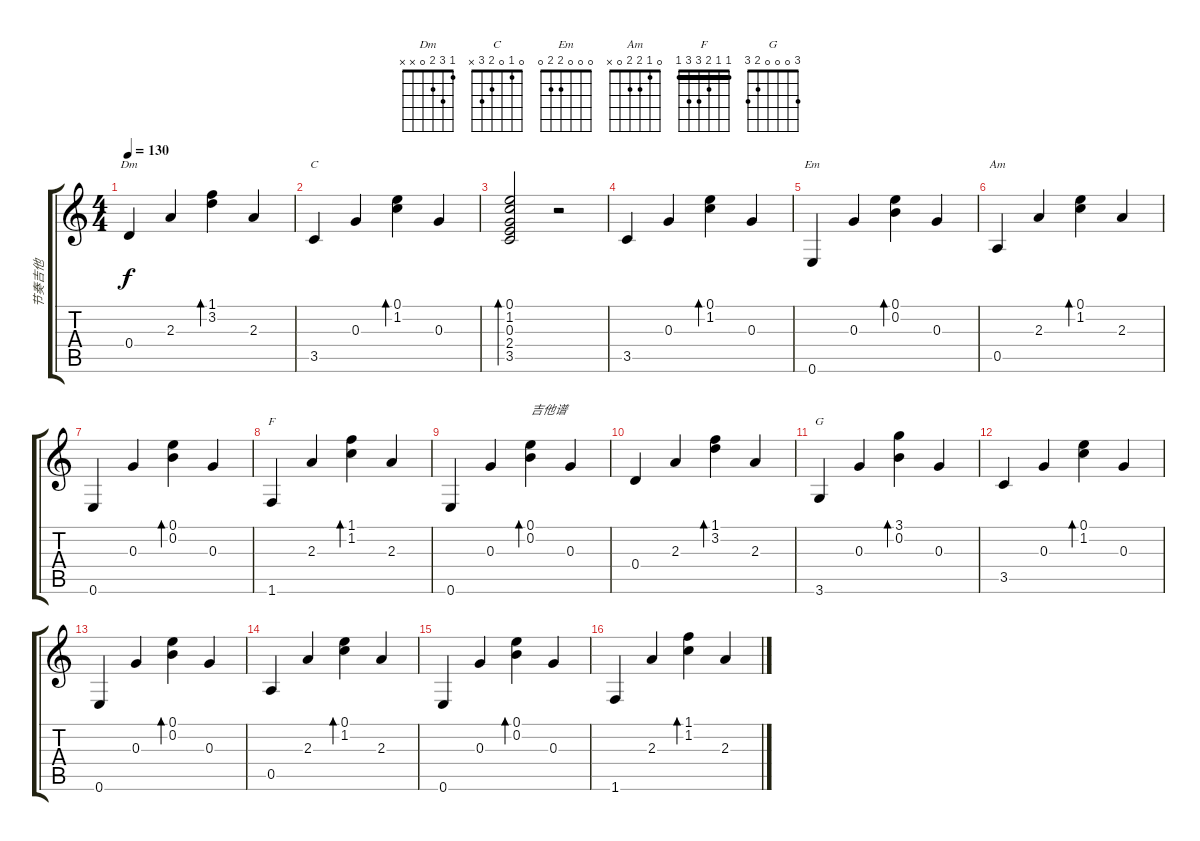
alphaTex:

\track ("节奏吉他" "节奏吉他") {instrument acousticguitarsteel}
\staff {score tabs}
\tuning (E4 B3 G3 D3 A2 E2) {hide}
\chord ("Dm" 1 3 2 0 x x)
\chord ("C" 0 1 0 2 3 x)
\chord ("Em" 0 0 0 2 2 0)
\chord ("Am" 0 1 2 2 0 x)
\chord ("F" 1 1 2 3 3 1) {barre 1}
\chord ("G" 3 0 0 0 2 3)
\ts (4 4)
\tempo 130
\clef g2
\ks c
0.4.4{ch "Dm" dy f} 2.3.4 (1.1 3.2).4{bd 480} 2.3.4 |
3.5.4{ch "C"} 0.3.4 (0.1 1.2).4{bd 480} 0.3.4 |
(0.1 1.2 0.3 2.4 3.5).2{bd 480} r.2 |
3.5.4 0.3.4 (0.1 1.2).4{bd 480} 0.3.4 |
0.6.4{ch "Em"} 0.3.4 (0.1 0.2).4{bd 480} 0.3.4 |
0.5.4{ch "Am"} 2.3.4 (0.1 1.2).4{bd 480} 2.3.4 |
0.6.4 0.3.4 (0.1 0.2).4{bd 480} 0.3.4 |
1.6.4{ch "F"} 2.3.4 (1.1 1.2).4{bd 480} 2.3.4 |
0.6.4 0.3.4 (0.1 0.2).4{bd 480 txt "吉他谱"} 0.3.4 |
0.4.4 2.3.4 (1.1 3.2).4{bd 480} 2.3.4 |
3.6.4{ch "G"} 0.3.4 (3.1 0.2).4{bd 480} 0.3.4 |
3.5.4 0.3.4 (0.1 1.2).4{bd 480} 0.3.4 |
0.6.4 0.3.4 (0.1 0.2).4{bd 480} 0.3.4 |
0.5.4 2.3.4 (0.1 1.2).4{bd 480} 2.3.4 |
0.6.4 0.3.4 (0.1 0.2).4{bd 480} 0.3.4 |
1.6.4 2.3.4 (1.1 1.2).4{bd 480} 2.3.4
